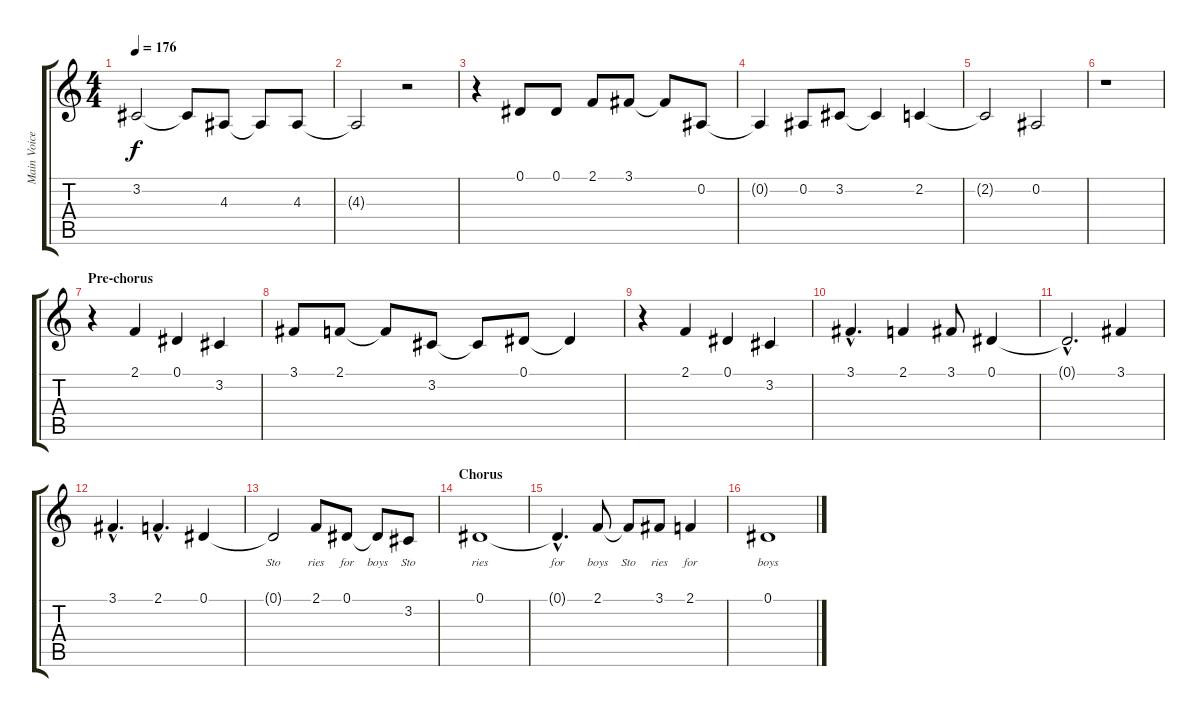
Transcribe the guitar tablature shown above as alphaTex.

\track ("Main Voice ----- Bono" "Main Voice") {instrument altosax}
\staff {score tabs}
\tuning (Eb4 Bb3 Gb3 Db3 Ab2 Eb2) {hide}
\ts (4 4)
\tempo 176
\clef g2
\ks c
3.2{t}.2{dy f} 3.2{t}.8 4.3.8 4.3{t}.8 4.3.8 |
4.3{t}.2 r.2 |
r.4 0.1.8 0.1.8 2.1.8 3.1.8 3.1{t}.8 0.2.8 |
0.2{t}.4 0.2.8 3.2.8 3.2{t}.4 2.2.4 |
2.2{t}.2 0.2.2 |
r.1 |
\section ("" "Pre-chorus")
r.4 2.1.4 0.1.4 3.2.4 |
3.1.8 2.1.8 2.1{t}.8 3.2.8 3.2{t}.8 0.1.8 0.1{t}.4 |
r.4 2.1.4 0.1.4 3.2.4 |
3.1{hac}.4{d} 2.1.4 3.1.8 0.1.4 |
0.1{hac t}.2{d} 3.1.4 |
3.1{hac}.4{d} 2.1{hac}.4{d} 0.1.4 |
0.1{t}.2{lyrics (0 "") lyrics (1 "Sto") lyrics (2 "") lyrics (3 "") lyrics (4 "")} 2.1.8{lyrics (0 "") lyrics (1 "ries") lyrics (2 "") lyrics (3 "") lyrics (4 "")} 0.1.8{lyrics (0 "") lyrics (1 "for") lyrics (2 "") lyrics (3 "") lyrics (4 "")} 0.1{t}.8{lyrics (0 "") lyrics (1 "boys") lyrics (2 "") lyrics (3 "") lyrics (4 "")} 3.2.8{lyrics (0 "") lyrics (1 "Sto") lyrics (2 "") lyrics (3 "") lyrics (4 "")} |
\section ("" "Chorus")
0.1.1{lyrics (0 "") lyrics (1 "ries") lyrics (2 "") lyrics (3 "") lyrics (4 "")} |
0.1{hac t}.4{d lyrics (0 "") lyrics (1 "for") lyrics (2 "") lyrics (3 "") lyrics (4 "")} 2.1.8{lyrics (0 "") lyrics (1 "boys") lyrics (2 "") lyrics (3 "") lyrics (4 "")} 2.1{t}.8{lyrics (0 "") lyrics (1 "Sto") lyrics (2 "") lyrics (3 "") lyrics (4 "")} 3.1.8{lyrics (0 "") lyrics (1 "ries") lyrics (2 "") lyrics (3 "") lyrics (4 "")} 2.1.4{lyrics (0 "") lyrics (1 "for") lyrics (2 "") lyrics (3 "") lyrics (4 "")} |
0.1.1{lyrics (0 "") lyrics (1 "boys") lyrics (2 "") lyrics (3 "") lyrics (4 "")}
